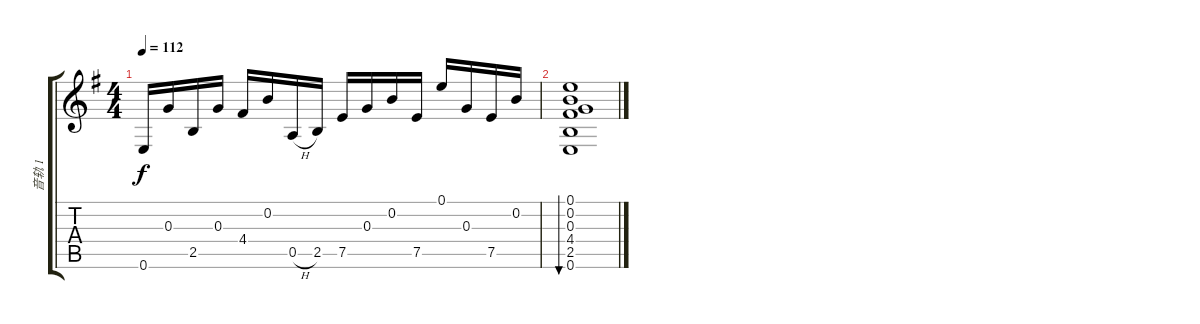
\track ("音轨 1" "音轨 1") {instrument acousticguitarnylon}
\staff {score tabs}
\tuning (E4 B3 G3 D3 A2 E2) {hide}
\ts (4 4)
\tempo 112
\clef g2
\ks g
0.6.16{dy f} 0.3.16 2.5.16 0.3.16 4.4.16 0.2.16 0.5{h}.16 2.5.16 7.5.16 0.3.16 0.2.16 7.5.16 0.1.16 0.3.16 7.5.16 0.2.16 |
(0.1 0.2 0.3 4.4 2.5 0.6).1{bu 240}
